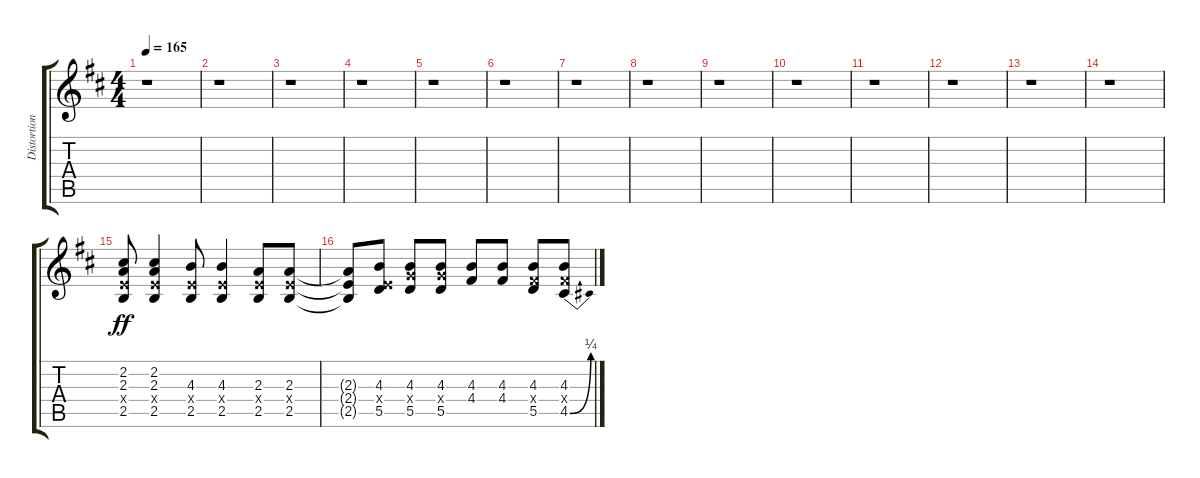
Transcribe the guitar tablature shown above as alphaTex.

\track ("Distortion" "Distortion") {instrument distortionguitar}
\staff {score tabs}
\tuning (E4 B3 G3 D3 A2 E2) {hide}
\ts (4 4)
\tempo 165
\clef g2
\ks d
r.1{dy ppp} |
r.1 |
r.1 |
r.1 |
r.1 |
r.1 |
r.1 |
r.1 |
r.1 |
r.1 |
r.1 |
r.1 |
r.1 |
r.1 |
(2.2 2.3 2.4{x} 2.5).8{dy ff} (2.2 2.3 2.4{x} 2.5).4 (4.3 2.4{x} 2.5).8 (4.3 2.4{x} 2.5).4 (2.3 2.4{x} 2.5).8 (2.3 2.4{x} 2.5).8 |
(2.3{t} 2.4{t} 2.5{t}).8 (4.3 2.4{x} 5.5).8 (4.3 5.4{x} 5.5).8 (4.3 5.4{x} 5.5).8 (4.3 4.4).8 (4.3 4.4).8 (4.3 4.4{x} 5.5).8 (4.3 4.4{x} 4.5{be (bend 0 0 60 1)}).8
